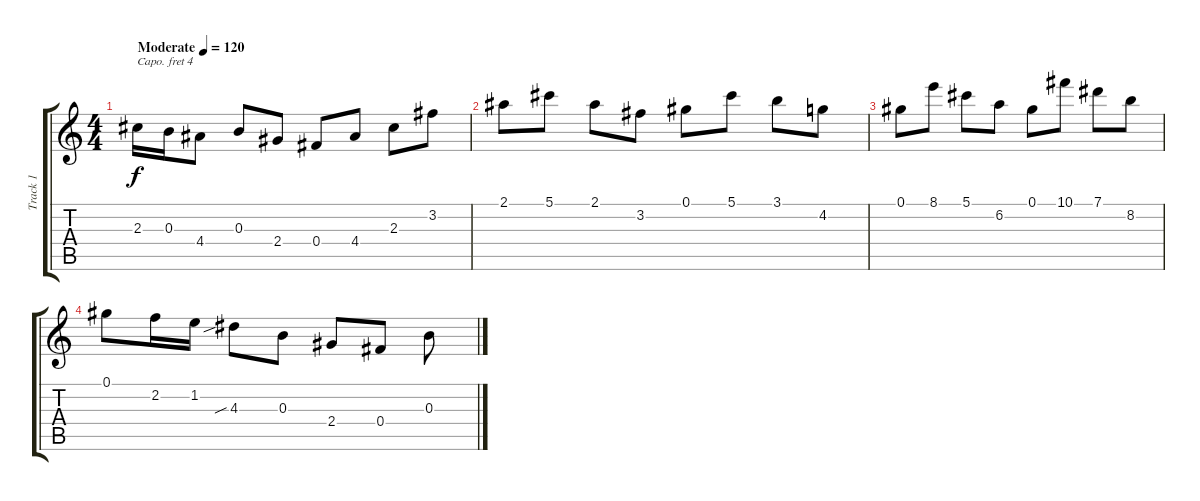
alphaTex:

\track ("Track 1" "Track 1") {instrument acousticguitarsteel}
\staff {score tabs}
\capo 4
\tuning (E4 B3 G3 D3 A2 E2) {hide}
\ts (4 4)
\tempo (120 "Moderate")
\clef g2
\ks c
2.3.16{dy f instrument acousticguitarsteel} 0.3.16 4.4.8 0.3.8 2.4.8 0.4.8 4.4.8 2.3.8 3.2.8 |
2.1.8 5.1.8 2.1.8 3.2.8 0.1.8 5.1.8 3.1.8 4.2.8 |
0.1.8 8.1.8 5.1.8 6.2.8 0.1.8 10.1.8 7.1.8 8.2.8 |
0.1.8 2.2.16 1.2.16 4.3{sib}.8 0.3.8 2.4.8 0.4.8 0.3.8
